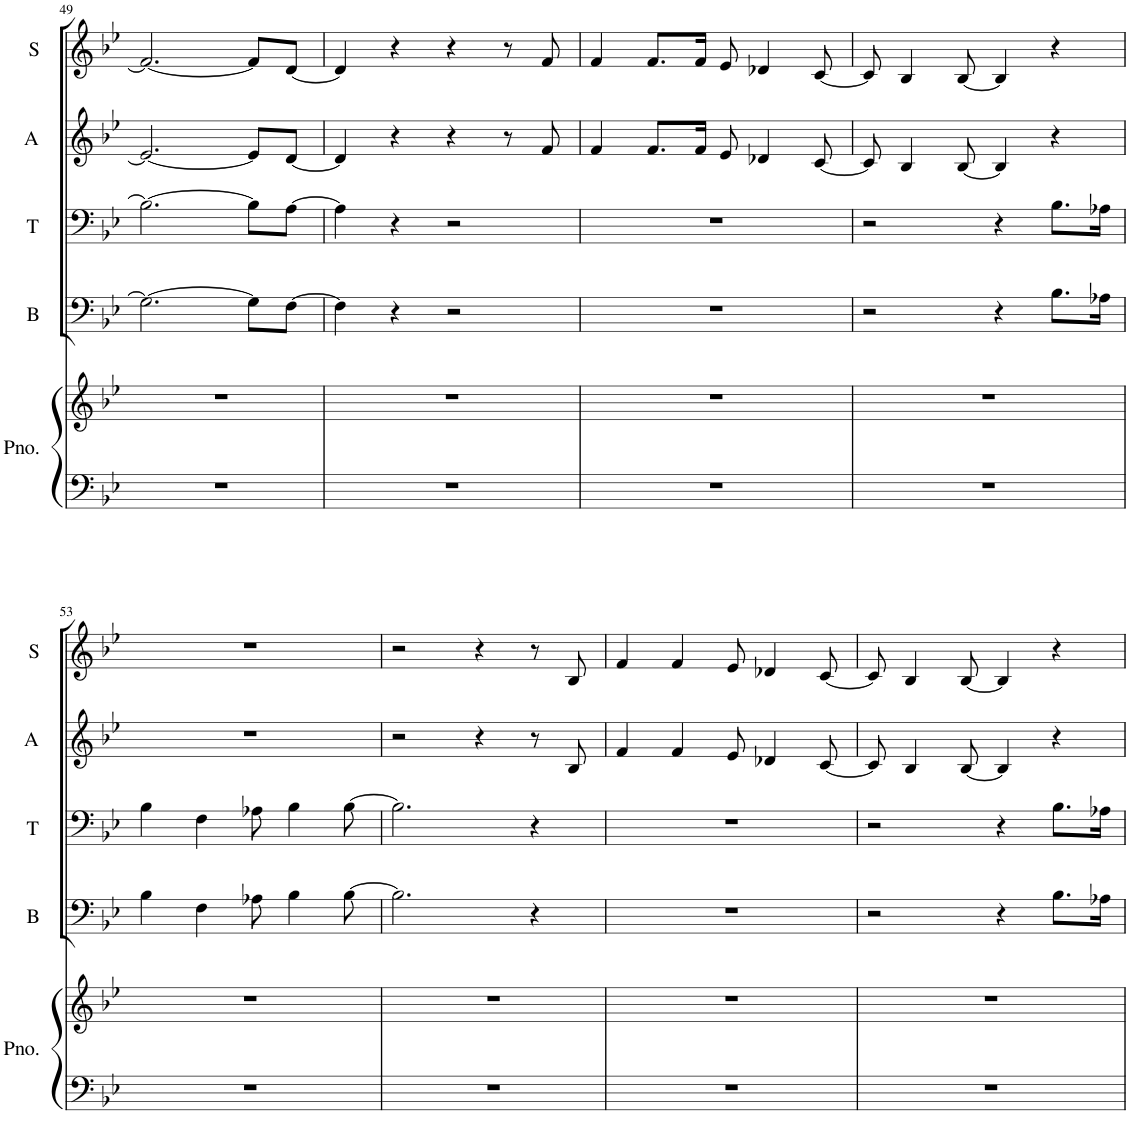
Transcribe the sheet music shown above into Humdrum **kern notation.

**kern	**kern	**kern	**kern	**kern	**kern
*part5	*part5	*part4	*part3	*part2	*part1
*staff6	*staff5	*staff4	*staff3	*staff2	*staff1
*I"Piano	*	*I"Bass	*I"Tenor	*I"Alto	*I"Soprano
*I'Pno.	*	*I'B	*I'T	*I'A	*I'S
!!LO:PB:g=z
*clefF4	*clefG2	*clefF4	*clefF4	*clefG2	*clefG2
*k[b-e-]	*k[b-e-]	*k[b-e-]	*k[b-e-]	*k[b-e-]	*k[b-e-]
*M4/4	*M4/4	*M4/4	*M4/4	*M4/4	*M4/4
=49	=49	=49	=49	=49	=49
1r	1r	2.G\_	2.B-\_	2.e-/_	2.f/_
.	.	8G\L]	8B-\L]	8e-/L]	8f/L]
.	.	[8F\J	[8A\J	[8d/J	[8d/J
=50	=50	=50	=50	=50	=50
1r	1r	4F\]	4A\]	4d/]	4d/]
.	.	4r	4r	4r	4r
.	.	2r	2r	4r	4r
.	.	.	.	8r	8r
.	.	.	.	8f/	8f/
=51	=51	=51	=51	=51	=51
1r	1r	1r	1r	4f/	4f/
.	.	.	.	8.f/L	8.f/L
.	.	.	.	16f/Jk	16f/Jk
.	.	.	.	8e-/	8e-/
.	.	.	.	4d-X/	4d-X/
.	.	.	.	[8c/	[8c/
=52	=52	=52	=52	=52	=52
1r	1r	2r	2r	8c/]	8c/]
.	.	.	.	4B-/	4B-/
.	.	.	.	[8B-/	[8B-/
.	.	4r	4r	4B-/]	4B-/]
.	.	8.B-\L	8.B-\L	4r	4r
.	.	16A-X\Jk	16A-X\Jk	.	.
!!LO:LB:g=z
=53	=53	=53	=53	=53	=53
1r	1r	4B-\	4B-\	1r	1r
.	.	4F\	4F\	.	.
.	.	8A-X\	8A-X\	.	.
.	.	4B-\	4B-\	.	.
.	.	[8B-\	[8B-\	.	.
=54	=54	=54	=54	=54	=54
1r	1r	2.B-\]	2.B-\]	2r	2r
.	.	.	.	4r	4r
.	.	4r	4r	8r	8r
.	.	.	.	8B-/	8B-/
=55	=55	=55	=55	=55	=55
1r	1r	1r	1r	4f/	4f/
.	.	.	.	4f/	4f/
.	.	.	.	8e-/	8e-/
.	.	.	.	4d-X/	4d-X/
.	.	.	.	[8c/	[8c/
=56	=56	=56	=56	=56	=56
1r	1r	2r	2r	8c/]	8c/]
.	.	.	.	4B-/	4B-/
.	.	.	.	[8B-/	[8B-/
.	.	4r	4r	4B-/]	4B-/]
.	.	8.B-\L	8.B-\L	4r	4r
.	.	16A-X\Jk	16A-X\Jk	.	.
=	=	=	=	=	=
*-	*-	*-	*-	*-	*-
